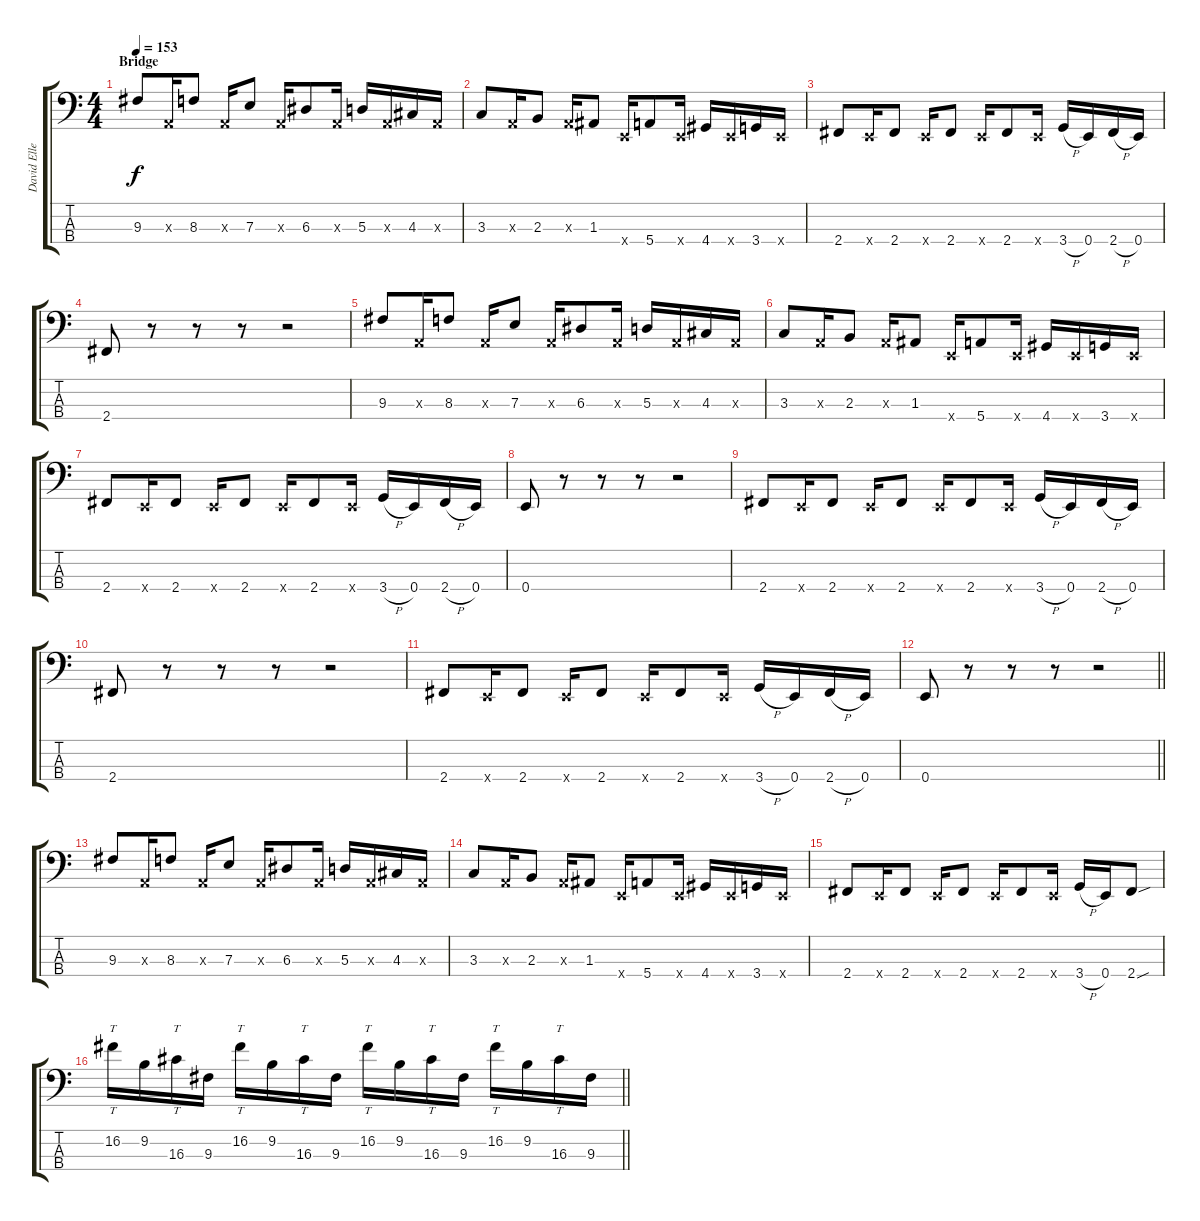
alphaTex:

\track ("David Ellefson" "David Elle") {instrument electricbassfinger}
\staff {score tabs}
\tuning (G2 D2 A1 E1) {hide}
\ts (4 4)
\section ("" "Bridge")
\tempo 153
\clef f4
\ks c
9.3.8{dy f} 0.3{x}.16 8.3.8 0.3{x}.16 7.3.8 0.3{x}.16 6.3.8 0.3{x}.16 5.3.16 0.3{x}.16 4.3.16 0.3{x}.16 |
3.3.8 0.3{x}.16 2.3.8 0.3{x}.16 1.3.8 0.4{x}.16 5.4.8 0.4{x}.16 4.4.16 0.4{x}.16 3.4.16 0.4{x}.16 |
2.4.8 0.4{x}.16 2.4.8 0.4{x}.16 2.4.8 0.4{x}.16 2.4.8 0.4{x}.16 3.4{h}.16 0.4.16 2.4{h}.16 0.4.16 |
2.4.8 r.8 r.8 r.8 r.2 |
9.3.8 0.3{x}.16 8.3.8 0.3{x}.16 7.3.8 0.3{x}.16 6.3.8 0.3{x}.16 5.3.16 0.3{x}.16 4.3.16 0.3{x}.16 |
3.3.8 0.3{x}.16 2.3.8 0.3{x}.16 1.3.8 0.4{x}.16 5.4.8 0.4{x}.16 4.4.16 0.4{x}.16 3.4.16 0.4{x}.16 |
2.4.8 0.4{x}.16 2.4.8 0.4{x}.16 2.4.8 0.4{x}.16 2.4.8 0.4{x}.16 3.4{h}.16 0.4.16 2.4{h}.16 0.4.16 |
0.4.8 r.8 r.8 r.8 r.2 |
2.4.8 0.4{x}.16 2.4.8 0.4{x}.16 2.4.8 0.4{x}.16 2.4.8 0.4{x}.16 3.4{h}.16 0.4.16 2.4{h}.16 0.4.16 |
2.4.8 r.8 r.8 r.8 r.2 |
2.4.8 0.4{x}.16 2.4.8 0.4{x}.16 2.4.8 0.4{x}.16 2.4.8 0.4{x}.16 3.4{h}.16 0.4.16 2.4{h}.16 0.4.16 |
\barLineRight lightlight
0.4.8 r.8 r.8 r.8 r.2 |
\section ("" "")
9.3.8 0.3{x}.16 8.3.8 0.3{x}.16 7.3.8 0.3{x}.16 6.3.8 0.3{x}.16 5.3.16 0.3{x}.16 4.3.16 0.3{x}.16 |
3.3.8 0.3{x}.16 2.3.8 0.3{x}.16 1.3.8 0.4{x}.16 5.4.8 0.4{x}.16 4.4.16 0.4{x}.16 3.4.16 0.4{x}.16 |
2.4.8 0.4{x}.16 2.4.8 0.4{x}.16 2.4.8 0.4{x}.16 2.4.8 0.4{x}.16 3.4{h}.16 0.4.16 2.4{sou}.8 |
\barLineRight lightlight
16.2.16{tt} 9.2.16 16.3.16{tt} 9.3.16 16.2.16{tt} 9.2.16 16.3.16{tt} 9.3.16 16.2.16{tt} 9.2.16 16.3.16{tt} 9.3.16 16.2.16{tt} 9.2.16 16.3.16{tt} 9.3.16
